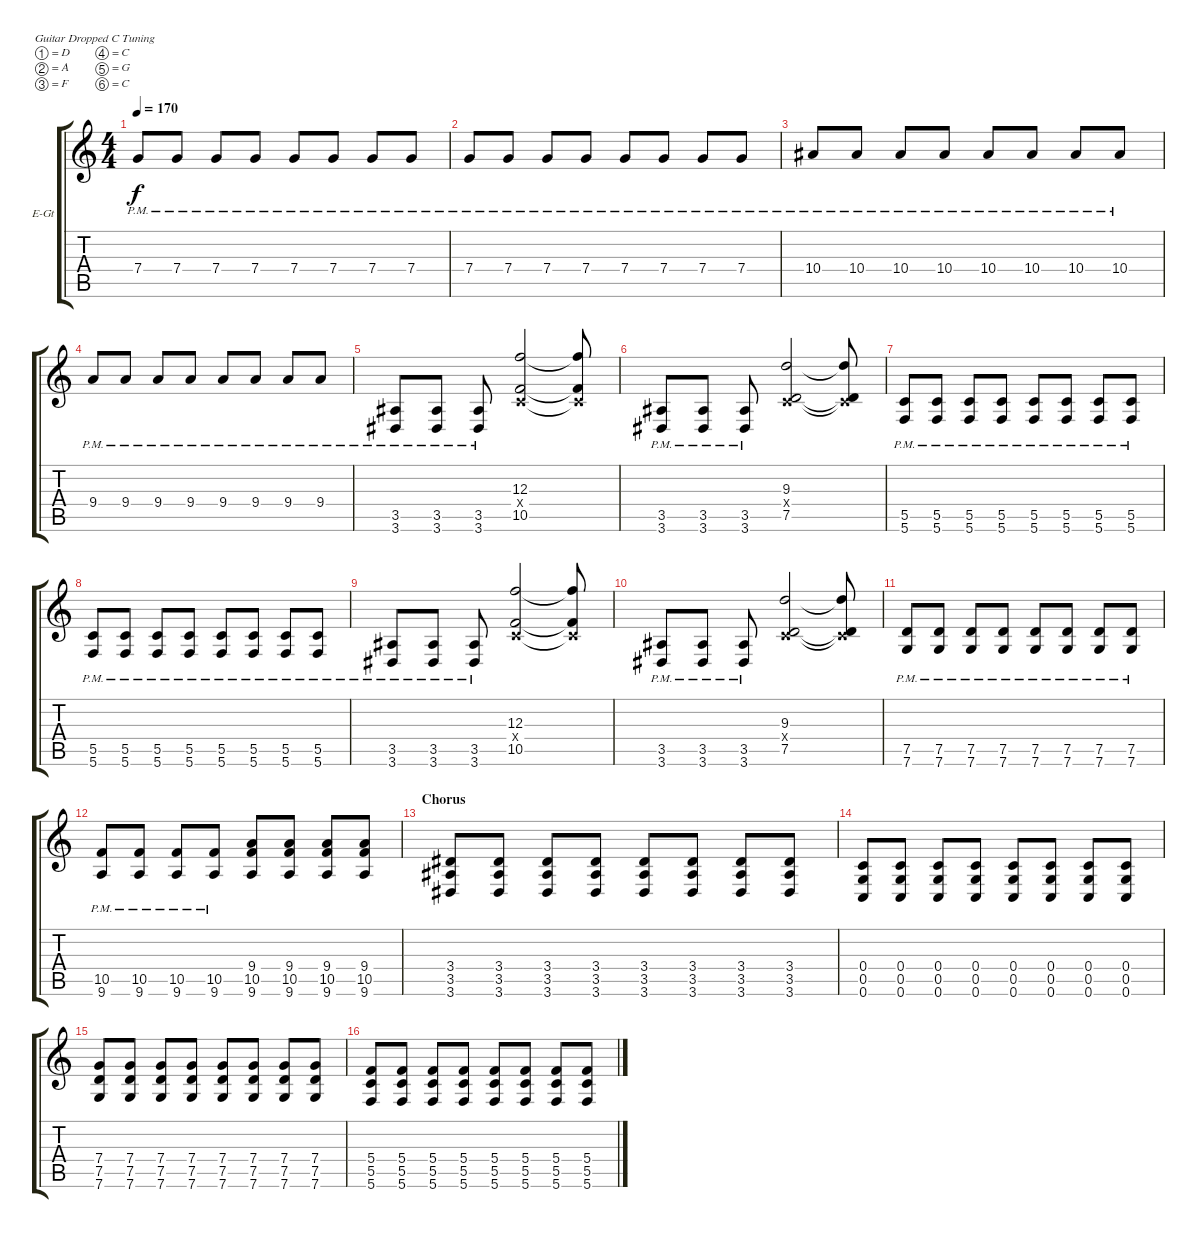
\bracketExtendMode groupsimilarinstruments
\firstSystemTrackNameOrientation horizontal
\otherSystemsTrackNameOrientation horizontal
\track ("Jake Hardy" "E-Gt") {instrument distortionguitar}
\staff {score tabs}
\tuning (D4 A3 F3 C3 G2 C2)
\ts (4 4)
\tempo 170
\clef g2
\ks c
7.4{pm}.8{dy f} 7.4{pm}.8 7.4{pm}.8 7.4{pm}.8 7.4{pm}.8 7.4{pm}.8 7.4{pm}.8 7.4{pm}.8 |
7.4{pm}.8 7.4{pm}.8 7.4{pm}.8 7.4{pm}.8 7.4{pm}.8 7.4{pm}.8 7.4{pm}.8 7.4{pm}.8 |
10.4{pm}.8 10.4{pm}.8 10.4{pm}.8 10.4{pm}.8 10.4{pm}.8 10.4{pm}.8 10.4{pm}.8 10.4{pm}.8 |
9.4{pm}.8 9.4{pm}.8 9.4{pm}.8 9.4{pm}.8 9.4{pm}.8 9.4{pm}.8 9.4{pm}.8 9.4{pm}.8 |
(3.6{pm} 3.5{pm}).8 (3.5{pm} 3.6{pm}).8 (3.6{pm} 3.5{pm}).8 (10.5 0.4{x} 12.3).2 (10.5{t} 0.4{x t} 12.3{t}).8 |
(3.6{pm} 3.5{pm}).8 (3.5{pm} 3.6{pm}).8 (3.6{pm} 3.5{pm}).8 (7.5 0.4{x} 9.3).2 (7.5{t} 0.4{x t} 9.3{t}).8 |
(5.6{pm} 5.5{pm}).8 (5.6{pm} 5.5{pm}).8 (5.6{pm} 5.5{pm}).8 (5.6{pm} 5.5{pm}).8 (5.6{pm} 5.5{pm}).8 (5.6{pm} 5.5{pm}).8 (5.6{pm} 5.5{pm}).8 (5.6{pm} 5.5{pm}).8 |
(5.6{pm} 5.5{pm}).8 (5.6{pm} 5.5{pm}).8 (5.6{pm} 5.5{pm}).8 (5.6{pm} 5.5{pm}).8 (5.6{pm} 5.5{pm}).8 (5.6{pm} 5.5{pm}).8 (5.6{pm} 5.5{pm}).8 (5.6{pm} 5.5{pm}).8 |
(3.6{pm} 3.5{pm}).8 (3.5{pm} 3.6{pm}).8 (3.6{pm} 3.5{pm}).8 (10.5 0.4{x} 12.3).2 (10.5{t} 0.4{x t} 12.3{t}).8 |
(3.6{pm} 3.5{pm}).8 (3.5{pm} 3.6{pm}).8 (3.6{pm} 3.5{pm}).8 (7.5 0.4{x} 9.3).2 (7.5{t} 0.4{x t} 9.3{t}).8 |
(7.6{pm} 7.5{pm}).8 (7.6{pm} 7.5{pm}).8 (7.6{pm} 7.5{pm}).8 (7.6{pm} 7.5{pm}).8 (7.6{pm} 7.5{pm}).8 (7.6{pm} 7.5{pm}).8 (7.6{pm} 7.5{pm}).8 (7.6{pm} 7.5{pm}).8 |
(9.6{pm} 10.5{pm}).8 (9.6{pm} 10.5{pm}).8 (9.6{pm} 10.5{pm}).8 (9.6{pm} 10.5{pm}).8 (9.6 10.5 9.4).8 (9.6 10.5 9.4).8 (9.6 10.5 9.4).8 (9.6 10.5 9.4).8 |
\section ("" "Chorus")
(3.6 3.5 3.4).8 (3.6 3.5 3.4).8 (3.6 3.5 3.4).8 (3.6 3.5 3.4).8 (3.6 3.5 3.4).8 (3.6 3.5 3.4).8 (3.6 3.5 3.4).8 (3.6 3.5 3.4).8 |
(0.4 0.5 0.6).8 (0.4 0.5 0.6).8 (0.4 0.5 0.6).8 (0.4 0.5 0.6).8 (0.4 0.5 0.6).8 (0.4 0.5 0.6).8 (0.4 0.5 0.6).8 (0.4 0.5 0.6).8 |
(7.6 7.5 7.4).8 (7.6 7.5 7.4).8 (7.6 7.5 7.4).8 (7.6 7.5 7.4).8 (7.6 7.5 7.4).8 (7.6 7.5 7.4).8 (7.6 7.5 7.4).8 (7.6 7.5 7.4).8 |
(5.4 5.5 5.6).8 (5.4 5.5 5.6).8 (5.4 5.5 5.6).8 (5.4 5.5 5.6).8 (5.4 5.5 5.6).8 (5.4 5.5 5.6).8 (5.4 5.5 5.6).8 (5.4 5.5 5.6).8
